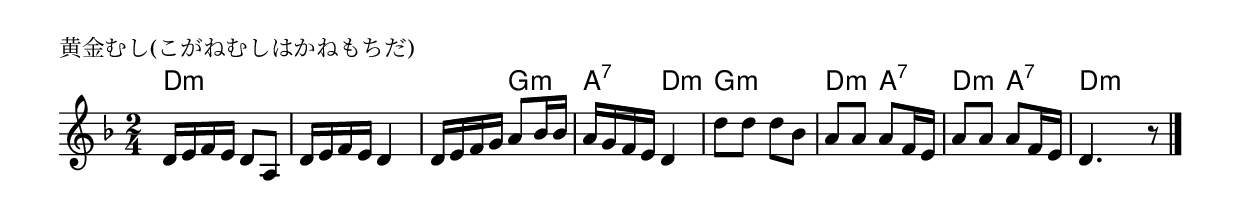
\version "2.18.2"

% 黄金むし(こがねむしはかねもちだ)

\header {
piece = "黄金むし(こがねむしはかねもちだ)"
}

melody =
\relative c' {
\key d \minor
\time 2/4
\set Score.tempoHideNote = ##t
\tempo 4=60
\numericTimeSignature
%
d16 e f e d8 a |
d16 e f e d4 |
d16 e f g a8 bes16 bes |
a g f e d4 |
d'8 d d bes |
a a a f16 e |
a8 a a f16 e |
d4. r8 |



\bar "|."
}
\score {
<<
\chords {
\set noChordSymbol = ""
\set chordChanges=##t
%
d4:m d:m d:m d:m d:m g:m a:7 d:m
g:m g:m d:m a:7 d:m a:7 d:m d:m



}
\new Staff {\melody}
>>
\layout {
line-width = #190
indent = 0\mm
}
\midi {}
}